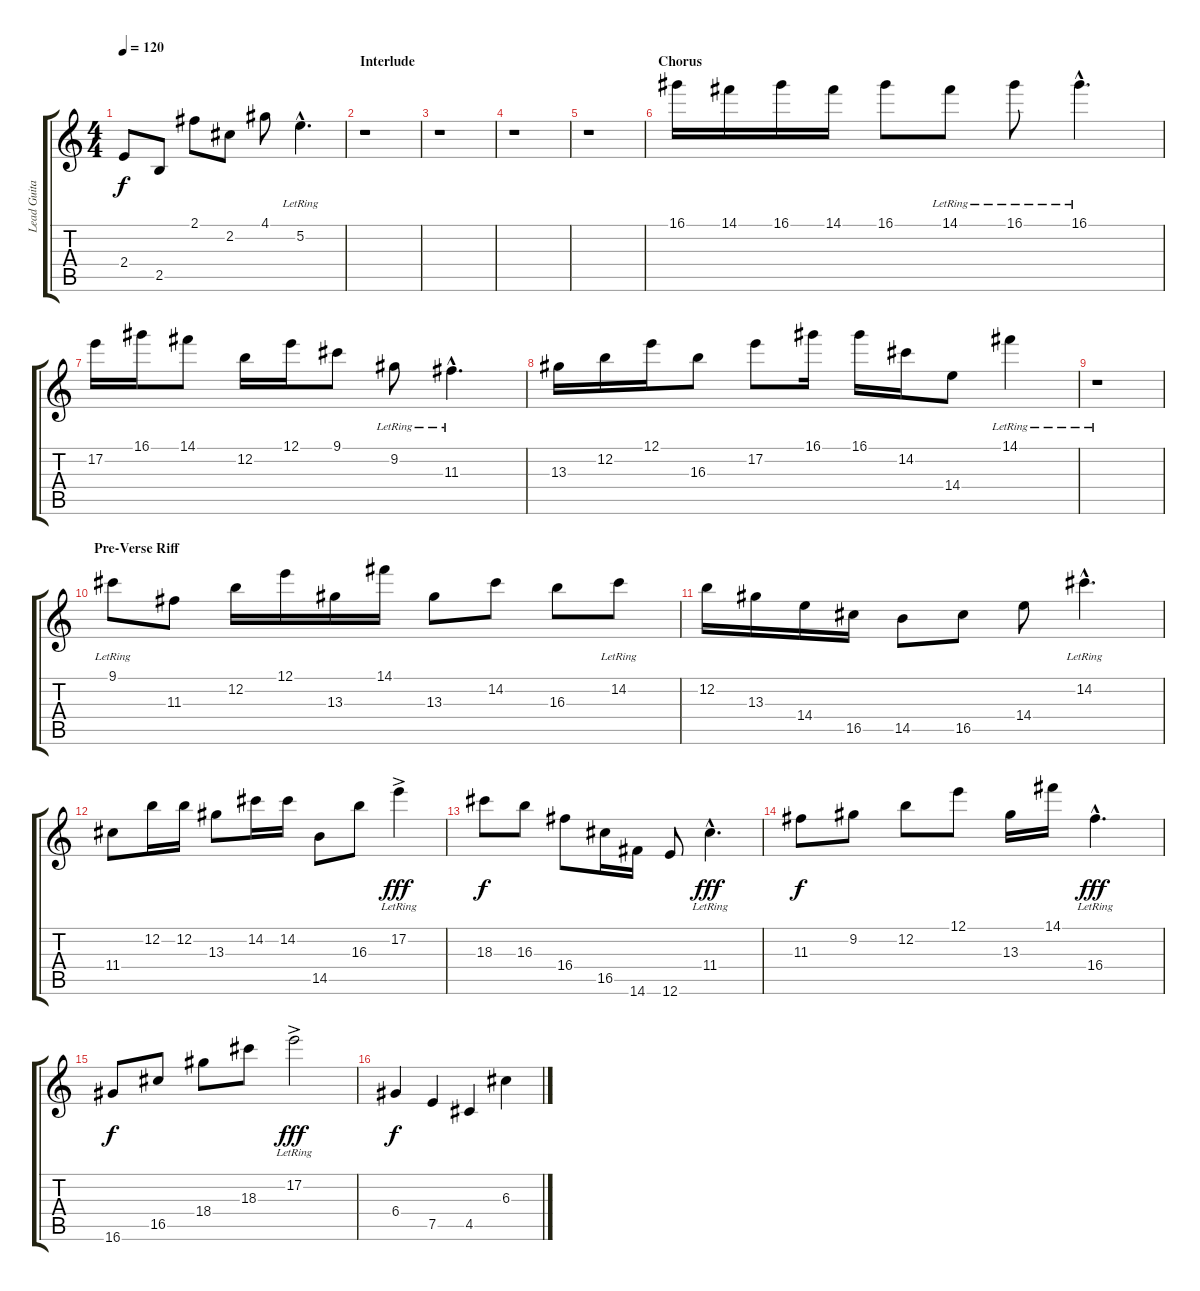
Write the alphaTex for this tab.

\track ("Lead Guitar" "Lead Guita") {instrument overdrivenguitar}
\staff {score tabs}
\tuning (E4 B3 G3 D3 A2 E2) {hide}
\ts (4 4)
\tempo 120
\clef g2
\ks c
2.4.8{dy f} 2.5.8 2.1.8 2.2.8 4.1.8 5.2{hac lr}.4{d} |
\section ("" "Interlude")
r.1 |
r.1 |
r.1 |
r.1 |
\section ("" "Chorus")
16.1.16 14.1.16 16.1.16 14.1.16 16.1.8 14.1{lr}.8 16.1{lr}.8 16.1{hac lr}.4{d} |
17.2.16 16.1.16 14.1.8 12.2.16 12.1.16 9.1.8 9.2{lr}.8 11.3{hac lr}.4{d} |
13.3.16 12.2.16 12.1.16 16.3.8 17.2.8 16.1.16 16.1.16 14.2.16 14.4.8 14.1{lr}.4 |
r.1 |
\section ("" "Pre-Verse Riff")
9.1{lr}.8 11.3.8 12.2.16 12.1.16 13.3.16 14.1.16 13.3.8 14.2.8 16.3.8 14.2{lr}.8 |
12.2.16 13.3.16 14.4.16 16.5.16 14.5.8 16.5.8 14.4.8 14.2{hac lr}.4{d} |
11.4.8 12.2.16 12.2.16 13.3.8 14.2.16 14.2.16 14.5.8 16.3.8 17.2{ac lr}.4{dy fff} |
18.3.8{dy f} 16.3.8 16.4.8 16.5.16 14.6.16 12.6.8 11.4{hac lr}.4{d dy fff} |
11.3.8{dy f} 9.2.8 12.2.8 12.1.8 13.3.16 14.1.16 16.4{hac lr}.4{d dy fff} |
16.6.8{dy f} 16.5.8 18.4.8 18.3.8 17.2{ac lr}.2{dy fff} |
6.4.4{dy f} 7.5.4 4.5.4 6.3.4
